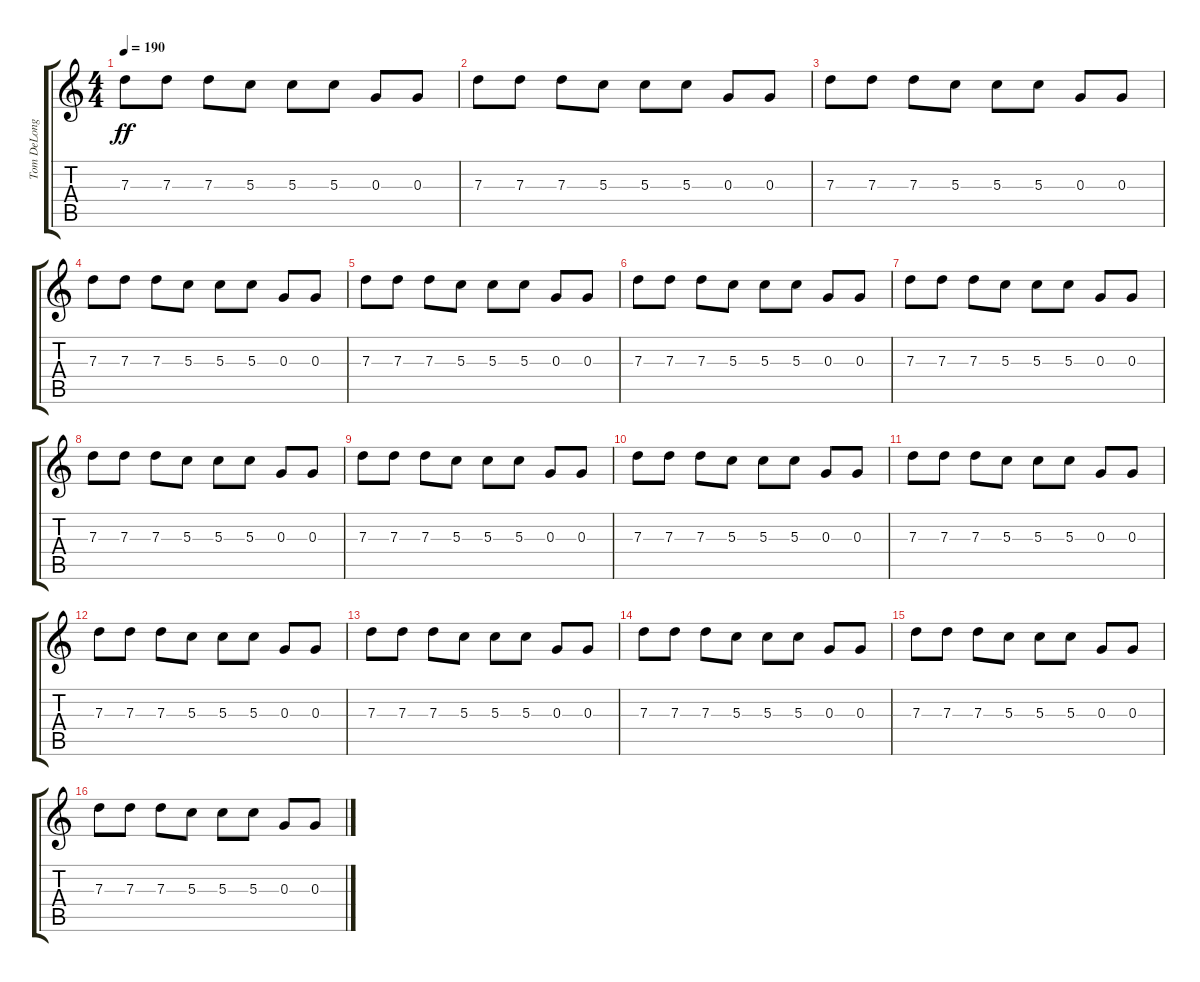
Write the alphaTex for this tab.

\track ("Tom DeLonge - Guitar 1" "Tom DeLong") {instrument distortionguitar}
\staff {score tabs}
\tuning (E4 B3 G3 D3 A2 E2) {hide}
\ts (4 4)
\tempo 190
\clef g2
\ks c
7.3.8{dy ff} 7.3.8 7.3.8 5.3.8 5.3.8 5.3.8 0.3.8 0.3.8 |
7.3.8 7.3.8 7.3.8 5.3.8 5.3.8 5.3.8 0.3.8 0.3.8 |
7.3.8 7.3.8 7.3.8 5.3.8 5.3.8 5.3.8 0.3.8 0.3.8 |
7.3.8 7.3.8 7.3.8 5.3.8 5.3.8 5.3.8 0.3.8 0.3.8 |
7.3.8 7.3.8 7.3.8 5.3.8 5.3.8 5.3.8 0.3.8 0.3.8 |
7.3.8 7.3.8 7.3.8 5.3.8 5.3.8 5.3.8 0.3.8 0.3.8 |
7.3.8 7.3.8 7.3.8 5.3.8 5.3.8 5.3.8 0.3.8 0.3.8 |
7.3.8 7.3.8 7.3.8 5.3.8 5.3.8 5.3.8 0.3.8 0.3.8 |
7.3.8 7.3.8 7.3.8 5.3.8 5.3.8 5.3.8 0.3.8 0.3.8 |
7.3.8 7.3.8 7.3.8 5.3.8 5.3.8 5.3.8 0.3.8 0.3.8 |
7.3.8 7.3.8 7.3.8 5.3.8 5.3.8 5.3.8 0.3.8 0.3.8 |
7.3.8 7.3.8 7.3.8 5.3.8 5.3.8 5.3.8 0.3.8 0.3.8 |
7.3.8 7.3.8 7.3.8 5.3.8 5.3.8 5.3.8 0.3.8 0.3.8 |
7.3.8 7.3.8 7.3.8 5.3.8 5.3.8 5.3.8 0.3.8 0.3.8 |
7.3.8 7.3.8 7.3.8 5.3.8 5.3.8 5.3.8 0.3.8 0.3.8 |
7.3.8 7.3.8 7.3.8 5.3.8 5.3.8 5.3.8 0.3.8 0.3.8
